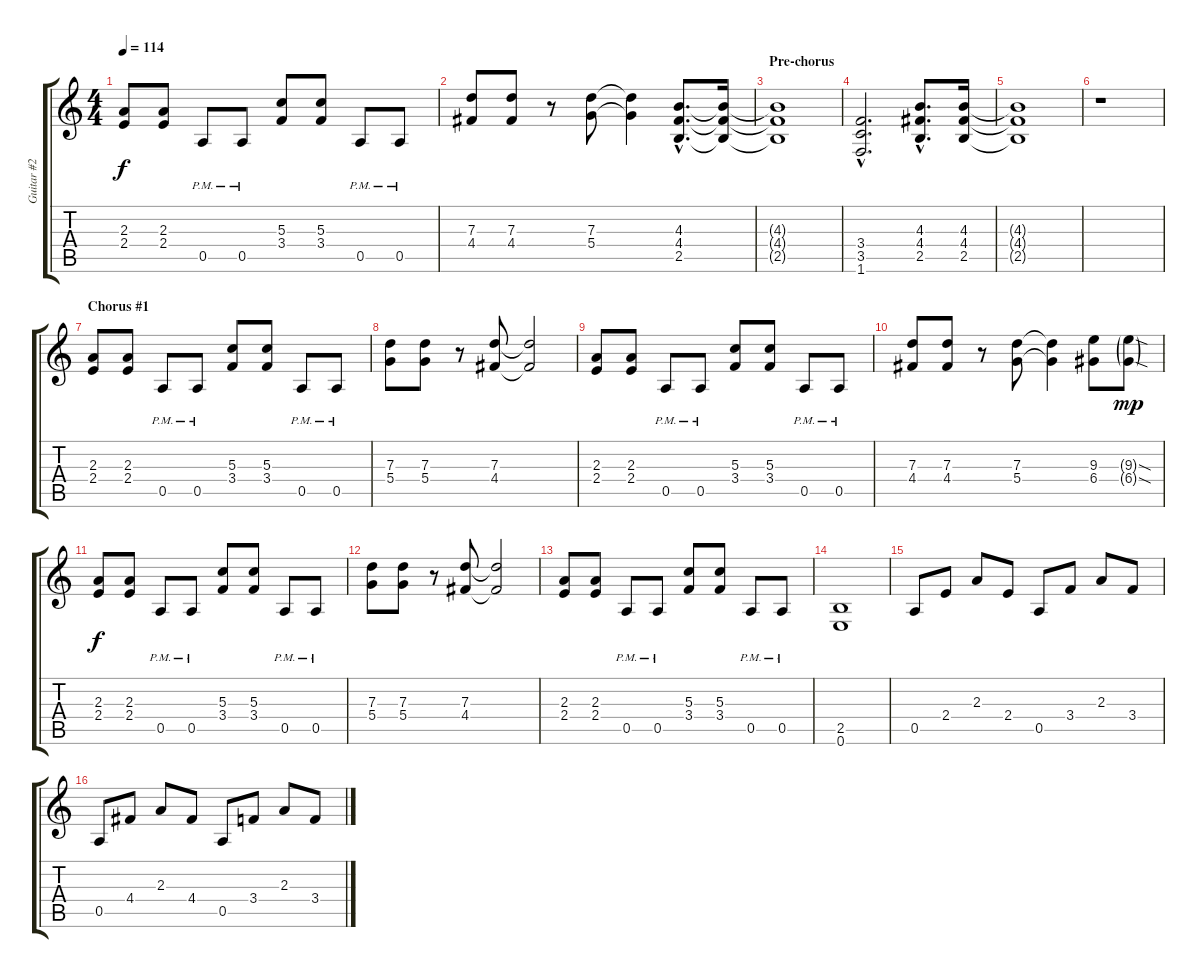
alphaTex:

\track ("Guitar #2 and #3" "Guitar #2 ") {instrument distortionguitar}
\staff {score tabs}
\tuning (E4 B3 G3 D3 A2 E2) {hide}
\ts (4 4)
\tempo 114
\clef g2
\ks c
(2.3 2.4).8{dy f} (2.3 2.4).8 0.5{pm}.8{instrument electricguitarmuted} 0.5{pm}.8 (5.3 3.4).8{instrument distortionguitar} (5.3 3.4).8 0.5{pm}.8{instrument electricguitarmuted} 0.5{pm}.8 |
(7.3 4.4).8{instrument distortionguitar} (7.3 4.4).8 r.8 (7.3 5.4).8 (7.3{t} 5.4{t}).4 (4.3{hac} 4.4{hac} 2.5{hac}).8{d} (4.3{t} 4.4{t} 2.5{t}).16 |
\section ("" "Pre-chorus")
(4.3{t} 4.4{t} 2.5{t}).1 |
(3.4{hac} 3.5{hac} 1.6{hac}).2{d} (4.3{hac} 4.4{hac} 2.5{hac}).8{d} (4.3 4.4 2.5).16 |
(4.3{t} 4.4{t} 2.5{t}).1 |
r.1 |
\section ("" "Chorus #1")
(2.3 2.4).8 (2.3 2.4).8 0.5{pm}.8{instrument electricguitarmuted} 0.5{pm}.8 (5.3 3.4).8{instrument distortionguitar} (5.3 3.4).8 0.5{pm}.8{instrument electricguitarmuted} 0.5{pm}.8 |
(7.3 5.4).8{instrument distortionguitar} (7.3 5.4).8 r.8 (7.3 4.4).8 (7.3{t} 4.4{t}).2 |
(2.3 2.4).8 (2.3 2.4).8 0.5{pm}.8{instrument electricguitarmuted} 0.5{pm}.8 (5.3 3.4).8{instrument distortionguitar} (5.3 3.4).8 0.5{pm}.8{instrument electricguitarmuted} 0.5{pm}.8 |
(7.3 4.4).8{instrument distortionguitar} (7.3 4.4).8 r.8 (7.3 5.4).8 (7.3{t} 5.4{t}).4 (9.3 6.4).8 (9.3{sod g} 6.4{sod g}).8{dy mp} |
(2.3 2.4).8{dy f} (2.3 2.4).8 0.5{pm}.8{instrument electricguitarmuted} 0.5{pm}.8 (5.3 3.4).8{instrument distortionguitar} (5.3 3.4).8 0.5{pm}.8{instrument electricguitarmuted} 0.5{pm}.8 |
(7.3 5.4).8{instrument distortionguitar} (7.3 5.4).8 r.8 (7.3 4.4).8 (7.3{t} 4.4{t}).2 |
(2.3 2.4).8 (2.3 2.4).8 0.5{pm}.8{instrument electricguitarmuted} 0.5{pm}.8 (5.3 3.4).8{instrument distortionguitar} (5.3 3.4).8 0.5{pm}.8{instrument electricguitarmuted} 0.5{pm}.8 |
(2.5 0.6).1{instrument distortionguitar} |
0.5.8{instrument electricguitarclean} 2.4.8 2.3.8 2.4.8 0.5.8 3.4.8 2.3.8 3.4.8 |
0.5.8 4.4.8 2.3.8 4.4.8 0.5.8 3.4.8 2.3.8 3.4.8
